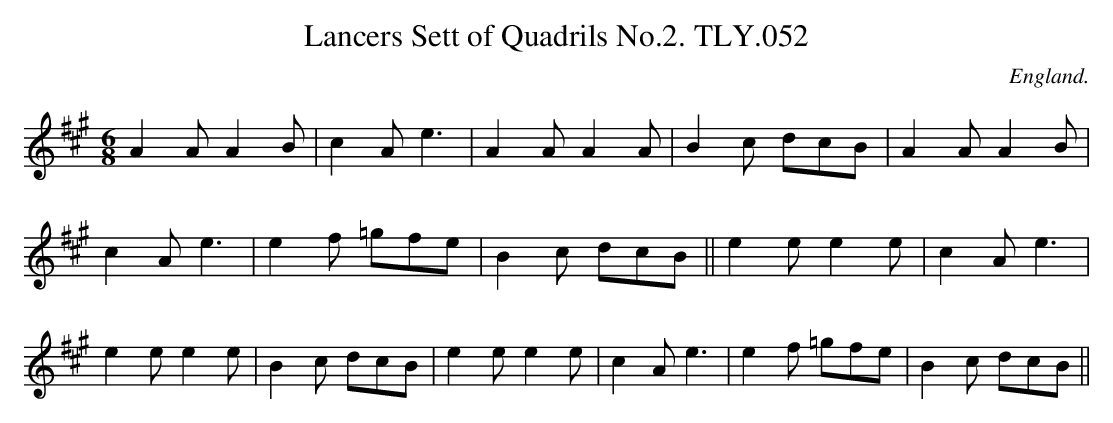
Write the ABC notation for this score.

X:1
T:Lancers Sett of Quadrils No.2. TLY.052
M:6/8
L:1/8
O:England.
K:A
A2AA2 B|c2A e3|A2A A2A| B2c dcB| A2A A2B|! c2A e3| e2f =gfe|B2c dcB||
e2e e2e| c2A e3|!e2e e2e| B2c dcB| e2e e2e|c2 A e3| e2f =gfe| B2c dcB||!
